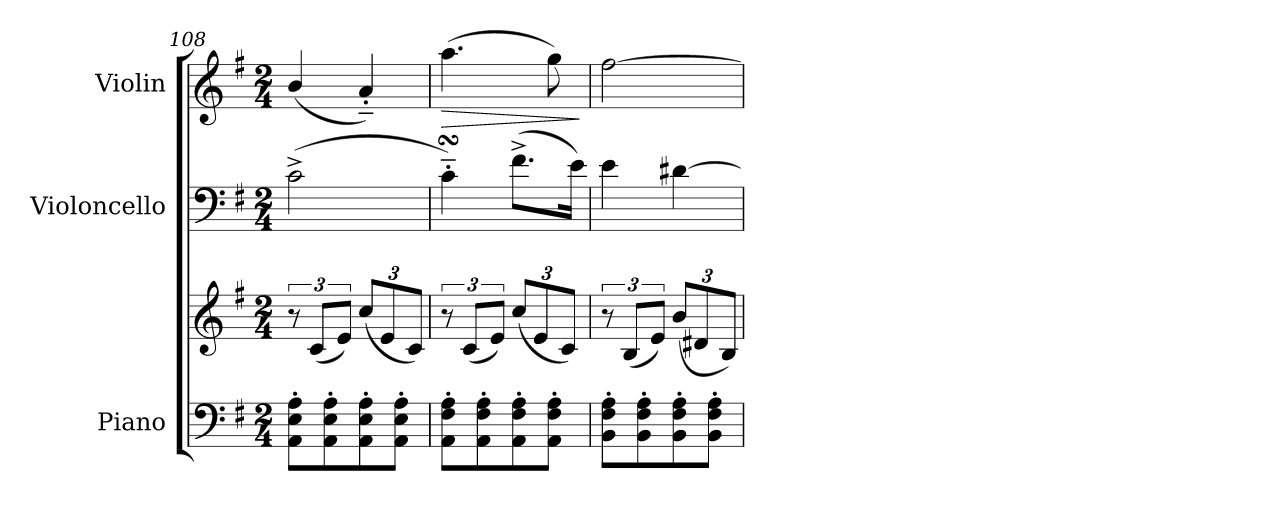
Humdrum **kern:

**kern	**kern	**kern	**dynam	**kern	**dynam
*part3	*part3	*part2	*part2	*part1	*part1
*staff4	*staff3	*staff2	*staff2	*staff1	*staff1
*I"Piano	*	*I"Violoncello	*	*I"Violin	*
*I'Pno.	*	*I'Vc.	*	*I'Vln.	*
!!LO:LB:g=z
*clefF4	*clefG2	*clefF4	*	*clefG2	*
*k[f#]	*k[f#]	*k[f#]	*	*k[f#]	*
*M2/4	*M2/4	*M2/4	*	*M2/4	*
=108	=108	=108	=108	=108	=108
!	!	!	!LO:DY:b	!	!
!	!	!	!LO:DY:n=1:b	!	!
!	!	!	!LO:DY:n=2:b	!	!
8AA\' 8E\' 8A\'L	12r	(>2c^\	other-dynamics mf other-dynamics	(4b/	.
.	(12c/L	.	.	.	.
8AA\' 8E\' 8A\'	.	.	.	.	.
.	12e/J)	.	.	.	.
*	*Xbrackettup	*	*	*	*
8AA\' 8E\' 8A\'	(12cc/L	.	.	4a'~/)	.
.	12e/	.	.	.	.
8AA\' 8E\' 8A\'J	.	.	.	.	.
.	12c/J)	.	.	.	.
=109	=109	=109	=109	=109	=109
*	*brackettup	*	*	*	*
!	!	!	!	!	!LO:HP:b
8AA\' 8F#\' 8A\'L	12r	4csSSs'~\)	.	(4.aa\	>
.	(12c/L	.	.	.	.
8AA\' 8F#\' 8A\'	.	.	.	.	.
.	12e/J)	.	.	.	.
*	*Xbrackettup	*	*	*	*
8AA\' 8F#\' 8A\'	(12cc/L	(8.f#^\L	.	.	.
.	12e/	.	.	.	.
8AA\' 8F#\' 8A\'J	.	.	.	8gg\)	.
.	12c/J)	.	.	.	.
.	.	16e\Jk)	.	.	.
.	.	.	.	.	]
=110	=110	=110	=110	=110	=110
*	*brackettup	*	*	*	*
8BB\' 8F#\' 8A\'L	12r	4e\	.	[2ff#\	.
.	(12B/L	.	.	.	.
8BB\' 8F#\' 8A\'	.	.	.	.	.
.	12e/J)	.	.	.	.
*	*Xbrackettup	*	*	*	*
8BB\' 8F#\' 8A\'	(12b/L	[4d#X\	.	.	.
.	12d#X/	.	.	.	.
8BB\' 8F#\' 8A\'J	.	.	.	.	.
.	12B/J)	.	.	.	.
=	=	=	=	=	=
*-	*-	*-	*-	*-	*-
